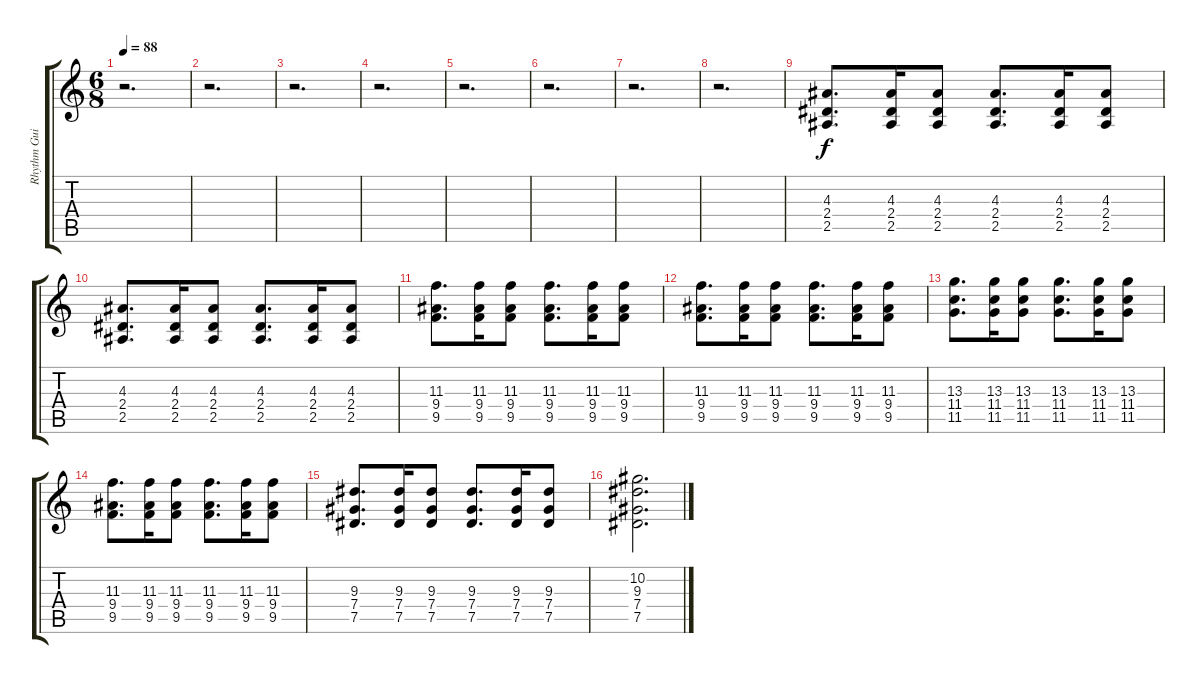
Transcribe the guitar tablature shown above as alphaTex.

\track ("Rhythm Guitar (Clean)" "Rhythm Gui") {instrument acousticguitarsteel}
\staff {score tabs}
\tuning (Eb4 Bb3 Gb3 Db3 Ab2 Eb2) {hide}
\ts (6 8)
\tempo 88
\clef g2
\ks c
r.2{d dy f} |
r.2{d} |
r.2{d} |
r.2{d} |
r.2{d} |
r.2{d} |
r.2{d} |
r.2{d} |
(4.3 2.4 2.5).8{d} (4.3 2.4 2.5).16 (4.3 2.4 2.5).8 (4.3 2.4 2.5).8{d} (4.3 2.4 2.5).16 (4.3 2.4 2.5).8 |
(4.3 2.4 2.5).8{d} (4.3 2.4 2.5).16 (4.3 2.4 2.5).8 (4.3 2.4 2.5).8{d} (4.3 2.4 2.5).16 (4.3 2.4 2.5).8 |
(11.3 9.4 9.5).8{d} (11.3 9.4 9.5).16 (11.3 9.4 9.5).8 (11.3 9.4 9.5).8{d} (11.3 9.4 9.5).16 (11.3 9.4 9.5).8 |
(11.3 9.4 9.5).8{d} (11.3 9.4 9.5).16 (11.3 9.4 9.5).8 (11.3 9.4 9.5).8{d} (11.3 9.4 9.5).16 (11.3 9.4 9.5).8 |
(13.3 11.4 11.5).8{d} (13.3 11.4 11.5).16 (13.3 11.4 11.5).8 (13.3 11.4 11.5).8{d} (13.3 11.4 11.5).16 (13.3 11.4 11.5).8 |
(11.3 9.4 9.5).8{d} (11.3 9.4 9.5).16 (11.3 9.4 9.5).8 (11.3 9.4 9.5).8{d} (11.3 9.4 9.5).16 (11.3 9.4 9.5).8 |
(9.3 7.4 7.5).8{d} (9.3 7.4 7.5).16 (9.3 7.4 7.5).8 (9.3 7.4 7.5).8{d} (9.3 7.4 7.5).16 (9.3 7.4 7.5).8 |
(10.2 9.3 7.4 7.5).2{d}
